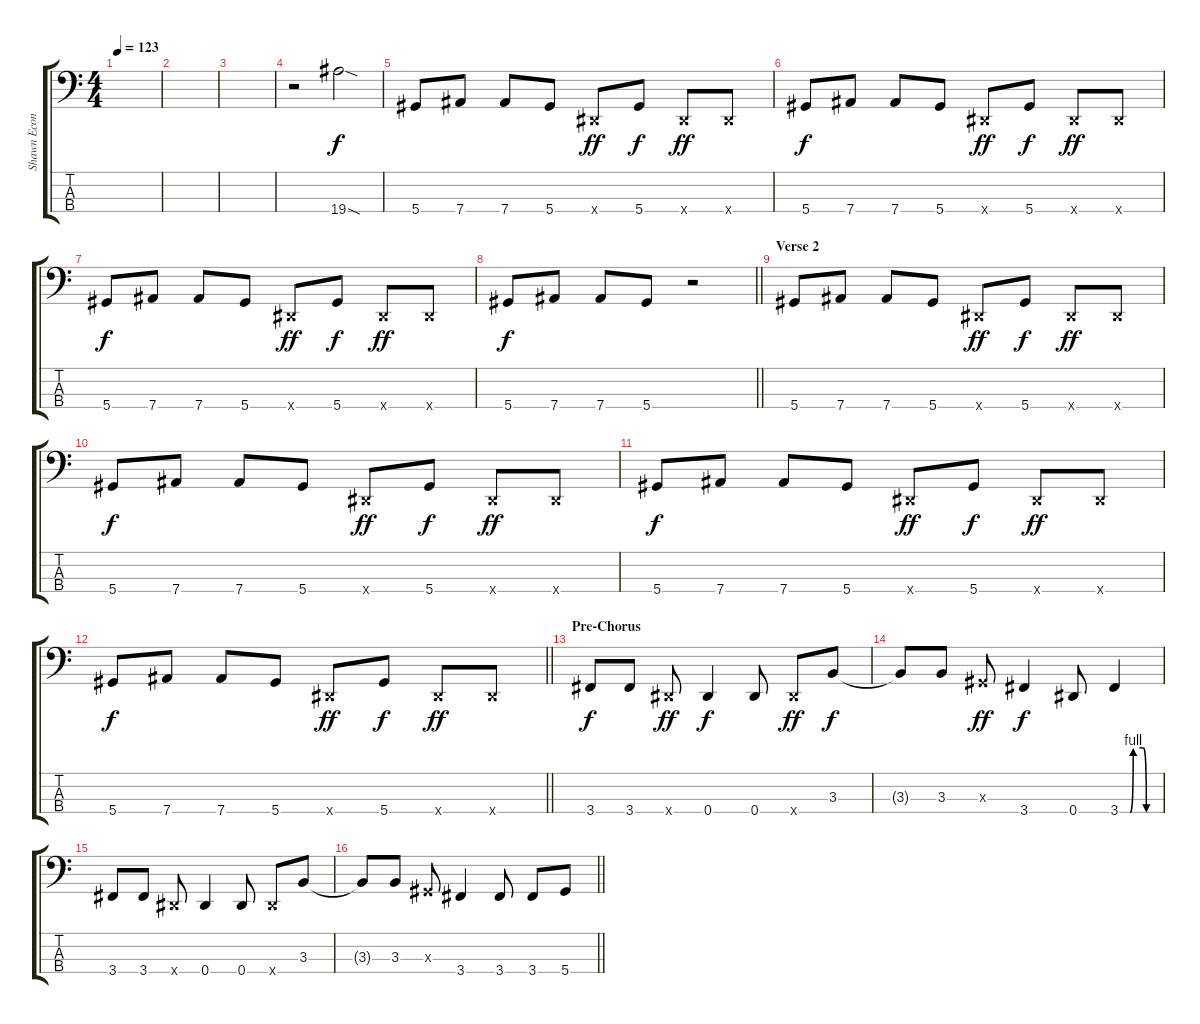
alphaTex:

\track ("Shawn Economaki (Bass)" "Shawn Econ") {instrument electricbasspick}
\staff {score tabs}
\tuning (Gb2 Db2 Ab1 Eb1) {hide}
\ts (4 4)
\tempo 123
\clef f4
\ks c
|
|
|
r.2 19.4{sod}.2 |
5.4.8{dy f} 7.4.8 7.4.8 5.4.8 0.4{x}.8{dy ff} 5.4.8{dy f} 0.4{x}.8{dy ff} 0.4{x}.8 |
5.4.8{dy f} 7.4.8 7.4.8 5.4.8 0.4{x}.8{dy ff} 5.4.8{dy f} 0.4{x}.8{dy ff} 0.4{x}.8 |
5.4.8{dy f} 7.4.8 7.4.8 5.4.8 0.4{x}.8{dy ff} 5.4.8{dy f} 0.4{x}.8{dy ff} 0.4{x}.8 |
\barLineRight lightlight
5.4.8{dy f} 7.4.8 7.4.8 5.4.8 r.2 |
\section ("" "Verse 2")
5.4.8 7.4.8 7.4.8 5.4.8 0.4{x}.8{dy ff} 5.4.8{dy f} 0.4{x}.8{dy ff} 0.4{x}.8 |
5.4.8{dy f} 7.4.8 7.4.8 5.4.8 0.4{x}.8{dy ff} 5.4.8{dy f} 0.4{x}.8{dy ff} 0.4{x}.8 |
5.4.8{dy f} 7.4.8 7.4.8 5.4.8 0.4{x}.8{dy ff} 5.4.8{dy f} 0.4{x}.8{dy ff} 0.4{x}.8 |
\barLineRight lightlight
5.4.8{dy f} 7.4.8 7.4.8 5.4.8 0.4{x}.8{dy ff} 5.4.8{dy f} 0.4{x}.8{dy ff} 0.4{x}.8 |
\section ("" "Pre-Chorus")
3.4.8{dy f} 3.4.8 0.4{x}.8{dy ff} 0.4.4{dy f} 0.4.8 0.4{x}.8{dy ff} 3.3.8{dy f} |
3.3{t}.8 3.3.8 0.3{x}.8{dy ff} 3.4.4{dy f} 0.4.8 3.4{be (custom 0 0 15 0 20 4 35 4 40 0 60 0)}.4 |
3.4.8 3.4.8 0.4{x}.8 0.4.4 0.4.8 0.4{x}.8 3.3.8 |
\barLineRight lightlight
3.3{t}.8 3.3.8 0.3{x}.8 3.4.4 3.4.8 3.4.8 5.4.8
